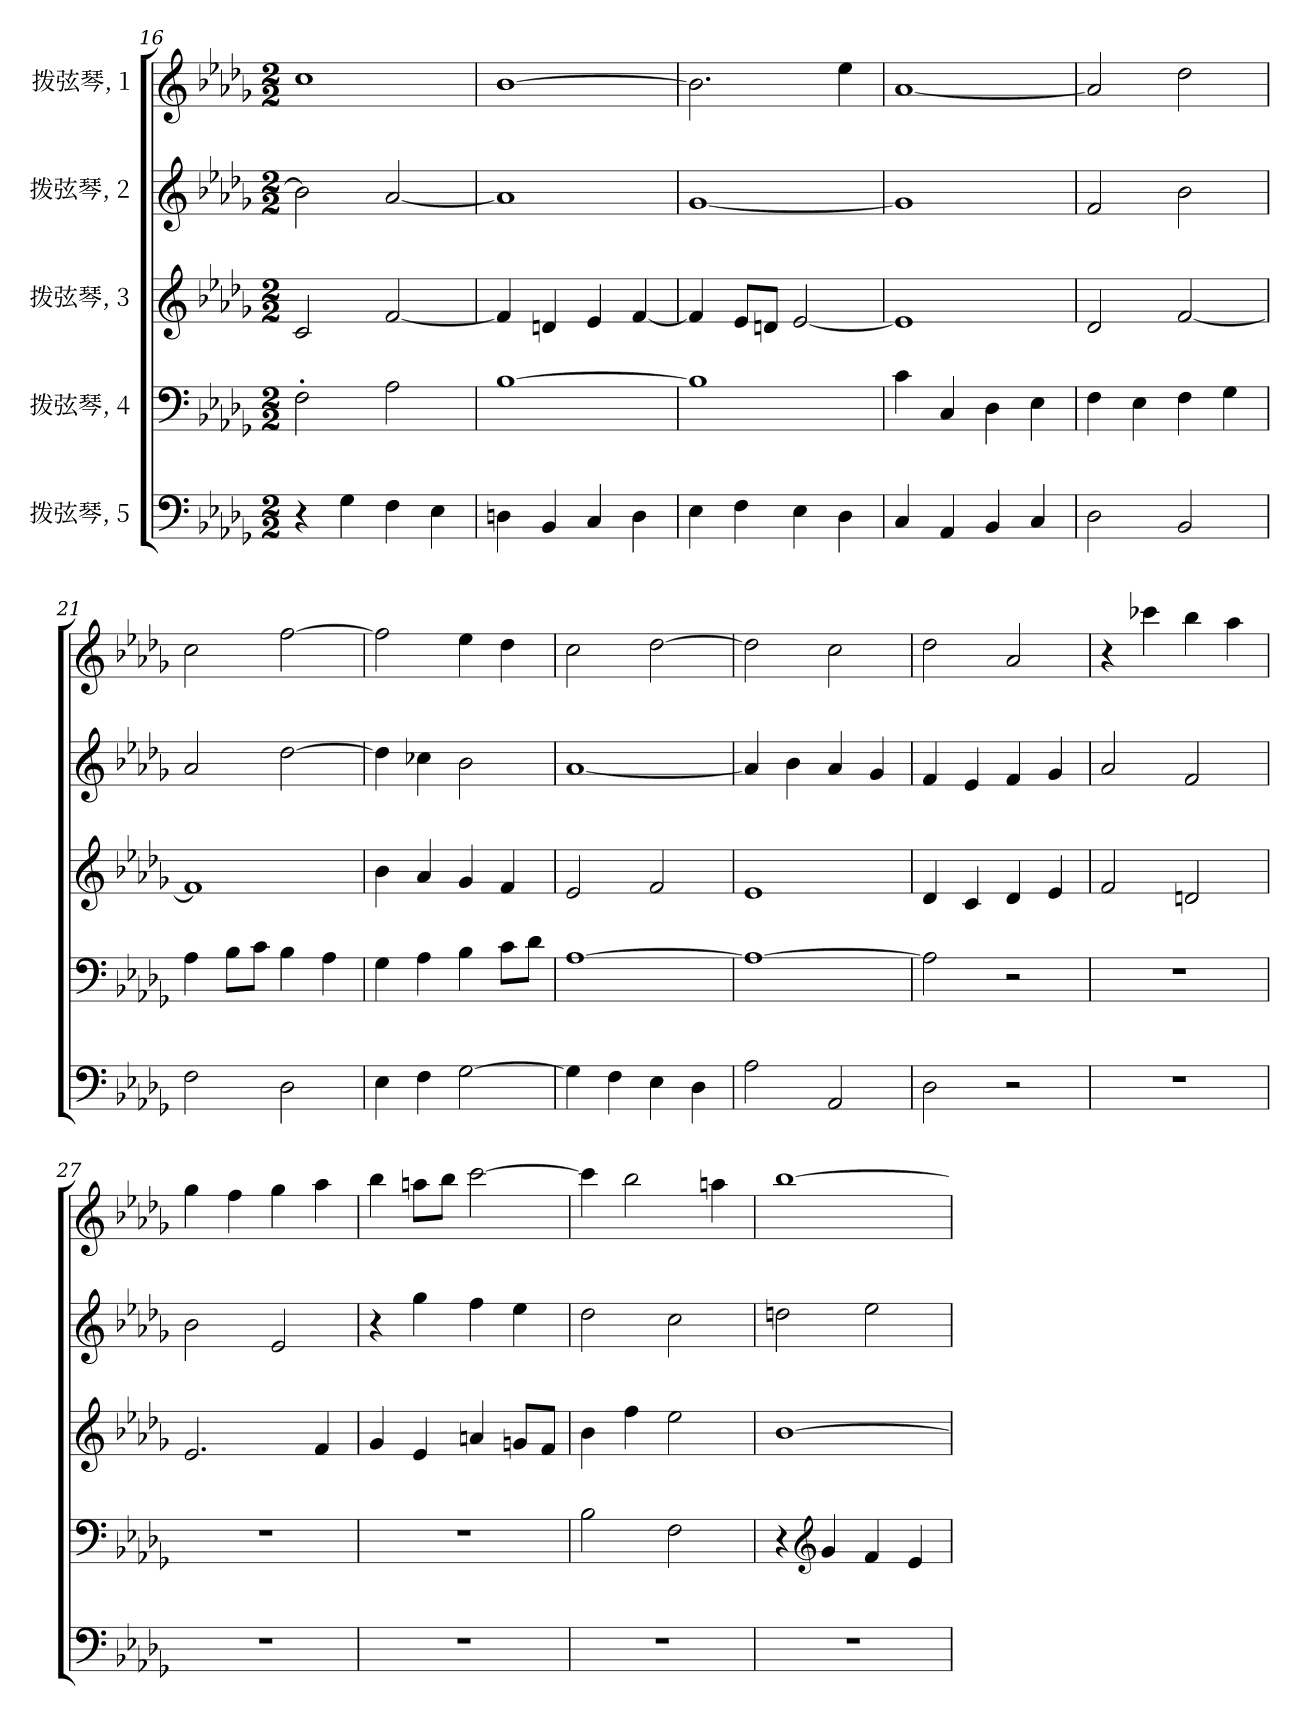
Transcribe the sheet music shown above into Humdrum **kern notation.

**kern	**kern	**kern	**kern	**kern
*part5	*part4	*part3	*part2	*part1
*staff5	*staff4	*staff3	*staff2	*staff1
*I"拨弦琴, 5	*I"拨弦琴, 4	*I"拨弦琴, 3	*I"拨弦琴, 2	*I"拨弦琴, 1
*clefF4	*clefF4	*clefG2	*clefG2	*clefG2
*k[b-e-a-d-g-]	*k[b-e-a-d-g-]	*k[b-e-a-d-g-]	*k[b-e-a-d-g-]	*k[b-e-a-d-g-]
*M2/2	*M2/2	*M2/2	*M2/2	*M2/2
=16	=16	=16	=16	=16
4r	2F'\	2c/	2b-\]	1cc
4G-\	.	.	.	.
4F\	2A-\	[2f/	[2a-/	.
4E-\	.	.	.	.
=17	=17	=17	=17	=17
4Dn\	[1B-	4f/]	1a-]	[1b-
4BB-/	.	4dn/	.	.
4C/	.	4e-/	.	.
4D\	.	[4f/	.	.
!!LO:LB:g=z
=18	=18	=18	=18	=18
4E-\	1B-]	4f/]	[1g-	2.b-\]
4F\	.	8e-/L	.	.
.	.	8dn/J	.	.
4E-\	.	[2e-/	.	.
4D-\	.	.	.	4ee-\
=19	=19	=19	=19	=19
4C/	4c\	1e-]	1g-]	[1a-
4AA-/	4C/	.	.	.
4BB-/	4D-\	.	.	.
4C/	4E-\	.	.	.
=20	=20	=20	=20	=20
2D-\	4F\	2d-/	2f/	2a-/]
.	4E-\	.	.	.
2BB-/	4F\	[2f/	2b-\	2dd-\
.	4G-\	.	.	.
=21	=21	=21	=21	=21
2F\	4A-\	1f]	2a-/	2cc\
.	8B-\L	.	.	.
.	8c\J	.	.	.
2D-\	4B-\	.	[2dd-\	[2ff\
.	4A-\	.	.	.
=22	=22	=22	=22	=22
4E-\	4G-\	4b-\	4dd-\]	2ff\]
4F\	4A-\	4a-/	4cc-X\	.
[2G-\	4B-\	4g-/	2b-\	4ee-\
.	8c\L	4f/	.	4dd-\
.	8d-\J	.	.	.
=23	=23	=23	=23	=23
4G-\]	[1A-	2e-/	[1a-	2cc\
4F\	.	.	.	.
4E-\	.	2f/	.	[2dd-\
4D-\	.	.	.	.
=24	=24	=24	=24	=24
2A-\	1A-_	1e-	4a-/]	2dd-\]
.	.	.	4b-\	.
2AA-/	.	.	4a-/	2cc\
.	.	.	4g-/	.
!!LO:PB:g=z
=25	=25	=25	=25	=25
2D-\	2A-\]	4d-/	4f/	2dd-\
.	.	4c/	4e-/	.
2r	2r	4d-/	4f/	2a-/
.	.	4e-/	4g-/	.
=26	=26	=26	=26	=26
1r	1r	2f/	2a-/	4r
.	.	.	.	4ccc-X\
.	.	2dn/	2f/	4bb-\
.	.	.	.	4aa-\
=27	=27	=27	=27	=27
1r	1r	2.e-/	2b-\	4gg-\
.	.	.	.	4ff\
.	.	.	2e-/	4gg-\
.	.	4f/	.	4aa-\
=28	=28	=28	=28	=28
1r	1r	4g-/	4r	4bb-\
.	.	4e-/	4gg-\	8aan\L
.	.	.	.	8bb-\J
.	.	4an/	4ff\	[2ccc\
.	.	8gn/L	4ee-\	.
.	.	8f/J	.	.
=29	=29	=29	=29	=29
1r	2B-\	4b-\	2dd-\	4ccc\]
.	.	4ff\	.	2bb-\
.	2F\	2ee-\	2cc\	.
.	.	.	.	4aan\
=30	=30	=30	=30	=30
1r	4r	[1b-	2ddn\	[1bb-
*	*clefG2	*	*	*
.	4g-/	.	.	.
.	4f/	.	2ee-\	.
.	4e-/	.	.	.
=	=	=	=	=
*-	*-	*-	*-	*-
